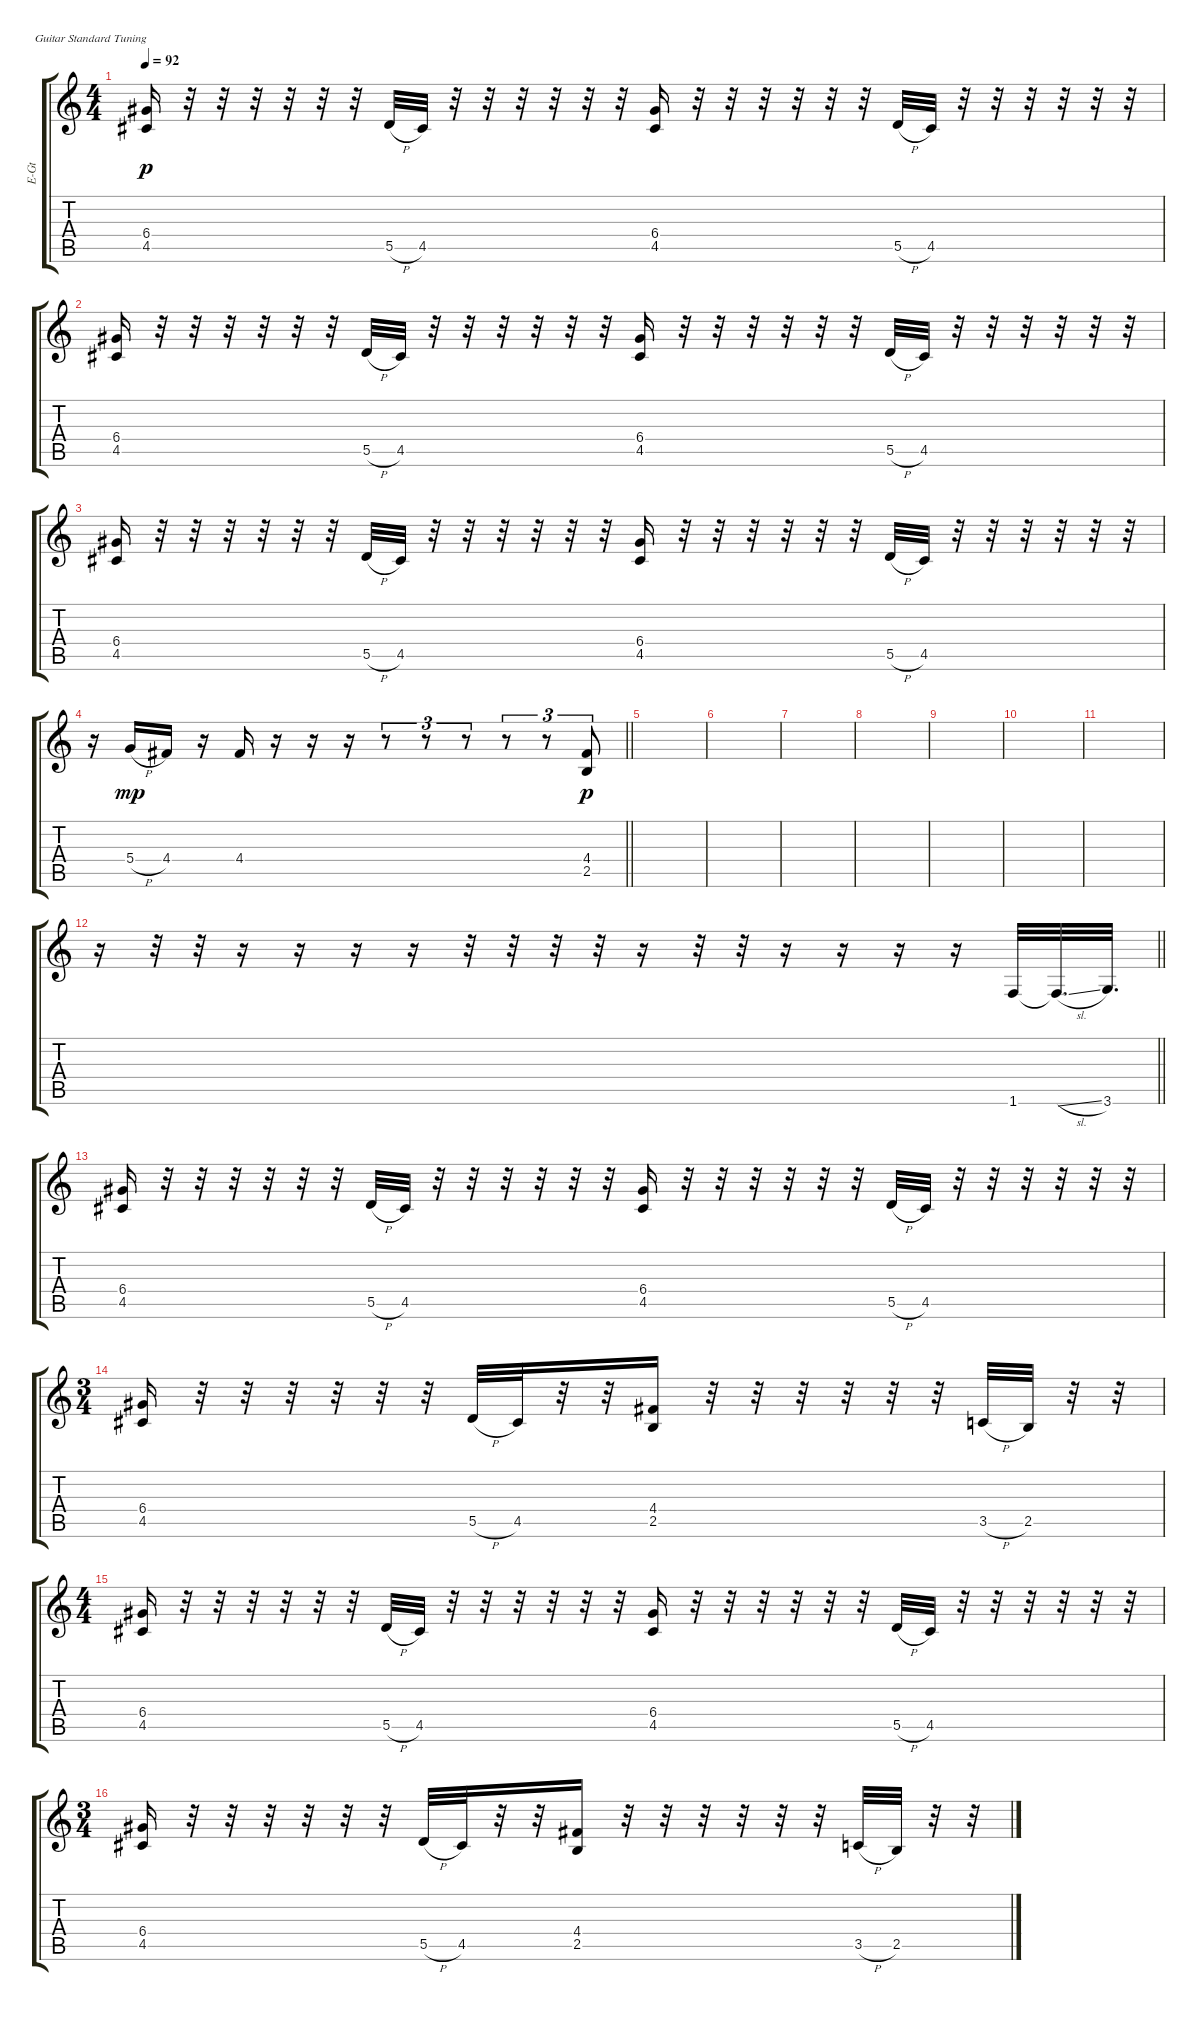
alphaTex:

\track ("Rhythm chord doubling" "E-Gt") {instrument distortionguitar}
\staff {score tabs}
\tuning (E4 B3 G3 D3 A2 E2)
\ts (4 4)
\tempo 92
\clef g2
\ks c
(6.4 4.5).16{dy p} r.32 r.32 r.32 r.32 r.32 r.32 5.5{h}.32 4.5.32 r.32 r.32 r.32 r.32 r.32 r.32 (6.4 4.5).16 r.32 r.32 r.32 r.32 r.32 r.32 5.5{h}.32 4.5.32 r.32 r.32 r.32 r.32 r.32 r.32 |
(6.4 4.5).16 r.32 r.32 r.32 r.32 r.32 r.32 5.5{h}.32 4.5.32 r.32 r.32 r.32 r.32 r.32 r.32 (6.4 4.5).16 r.32 r.32 r.32 r.32 r.32 r.32 5.5{h}.32 4.5.32 r.32 r.32 r.32 r.32 r.32 r.32 |
(6.4 4.5).16 r.32 r.32 r.32 r.32 r.32 r.32 5.5{h}.32 4.5.32 r.32 r.32 r.32 r.32 r.32 r.32 (6.4 4.5).16 r.32 r.32 r.32 r.32 r.32 r.32 5.5{h}.32 4.5.32 r.32 r.32 r.32 r.32 r.32 r.32 |
\barLineRight lightlight
r.16 5.4{h}.16{dy mp} 4.4.16 r.16 4.4.16 r.16 r.16 r.16 r.8{tu (3 2)} r.8{tu (3 2)} r.8{tu (3 2)} r.8{tu (3 2)} r.8{tu (3 2)} (4.4 2.5).8{tu (3 2) dy p} |
|
|
|
|
|
|
|
\barLineRight lightlight
r.16 r.32 r.32 r.16 r.16 r.16 r.16 r.32 r.32 r.32 r.32 r.16 r.32 r.32 r.16 r.16 r.16 r.16 1.6.32 1.6{sl t}.32{d} 3.6.32{d} |
(6.4 4.5).16 r.32 r.32 r.32 r.32 r.32 r.32 5.5{h}.32 4.5.32 r.32 r.32 r.32 r.32 r.32 r.32 (6.4 4.5).16 r.32 r.32 r.32 r.32 r.32 r.32 5.5{h}.32 4.5.32 r.32 r.32 r.32 r.32 r.32 r.32 |
\ts (3 4)
\beaming (8 2 2 2)
(6.4 4.5).16 r.32 r.32 r.32 r.32 r.32 r.32 5.5{h}.32 4.5.32 r.32 r.32 (4.4 2.5).16 r.32 r.32 r.32 r.32 r.32 r.32 3.5{h}.32 2.5.32 r.32 r.32 |
\ts (4 4)
\beaming (8 2 2 2 2)
(6.4 4.5).16 r.32 r.32 r.32 r.32 r.32 r.32 5.5{h}.32 4.5.32 r.32 r.32 r.32 r.32 r.32 r.32 (6.4 4.5).16 r.32 r.32 r.32 r.32 r.32 r.32 5.5{h}.32 4.5.32 r.32 r.32 r.32 r.32 r.32 r.32 |
\ts (3 4)
\beaming (8 2 2 2)
(6.4 4.5).16 r.32 r.32 r.32 r.32 r.32 r.32 5.5{h}.32 4.5.32 r.32 r.32 (4.4 2.5).16 r.32 r.32 r.32 r.32 r.32 r.32 3.5{h}.32 2.5.32 r.32 r.32
